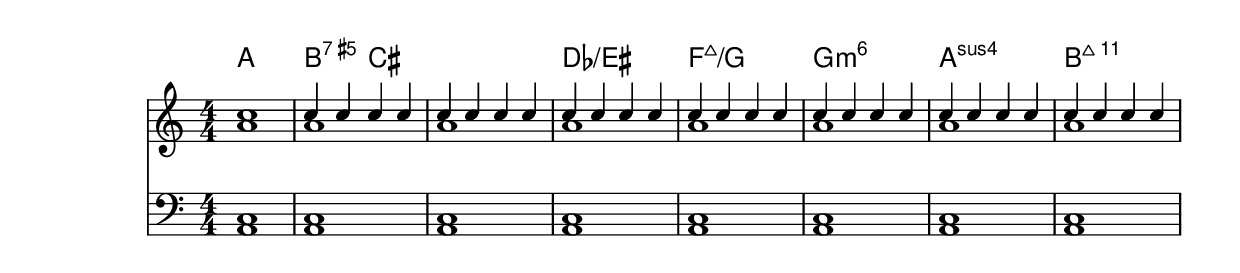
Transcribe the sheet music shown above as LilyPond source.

\version "2.18.2"

\language "english"

keyTime = {
   \time 4/4
   \numericTimeSignature
   \key c \major
}

Soprano = \relative c'' {
 \voiceOne
 \keyTime

  c1
| c4 c4 c4 c4
| c4 c4 c4 c4
| c4 c4 c4 c4
| c4 c4 c4 c4
| c4 c4 c4 c4
| c4 c4 c4 c4
| c4 c4 c4 c4

}

Alto = \relative c'' {
 \voiceTwo
 \keyTime

  a1
| a1
| a1
| a1
| a1
| a1
| a1
| a1

}

Tenor = \relative c {
 \voiceOne
 \keyTime

  c1
| c1
| c1
| c1
| c1
| c1
| c1
| c1

}

Bass = \relative c {
 \voiceTwo
 \keyTime

  a1
| a1
| a1
| a1
| a1
| a1
| a1
| a1

}

Chords = \relative c' {
 \chordmode {

a1
b4:aug7 s cs2
s1
df/es
f:maj7/g
g:m6
a:sus4
b:maj11

   }
}

\score
{
  <<
	<<
	\new ChordNames {\Chords}
	>>

		\new Staff = "treble" \with {
	}
    <<
		\clef "treble"
		\new Voice = "SopranoVoice" \Soprano
		\new Voice = "AltoVoice" \Alto
	>>

		\new Staff = "bass" \with {
	}
    <<
		\clef "bass"
		\new Voice = "TenorVoice" \Tenor
		\new Voice = "BassVoice" \Bass
	>>

  >>
  
}